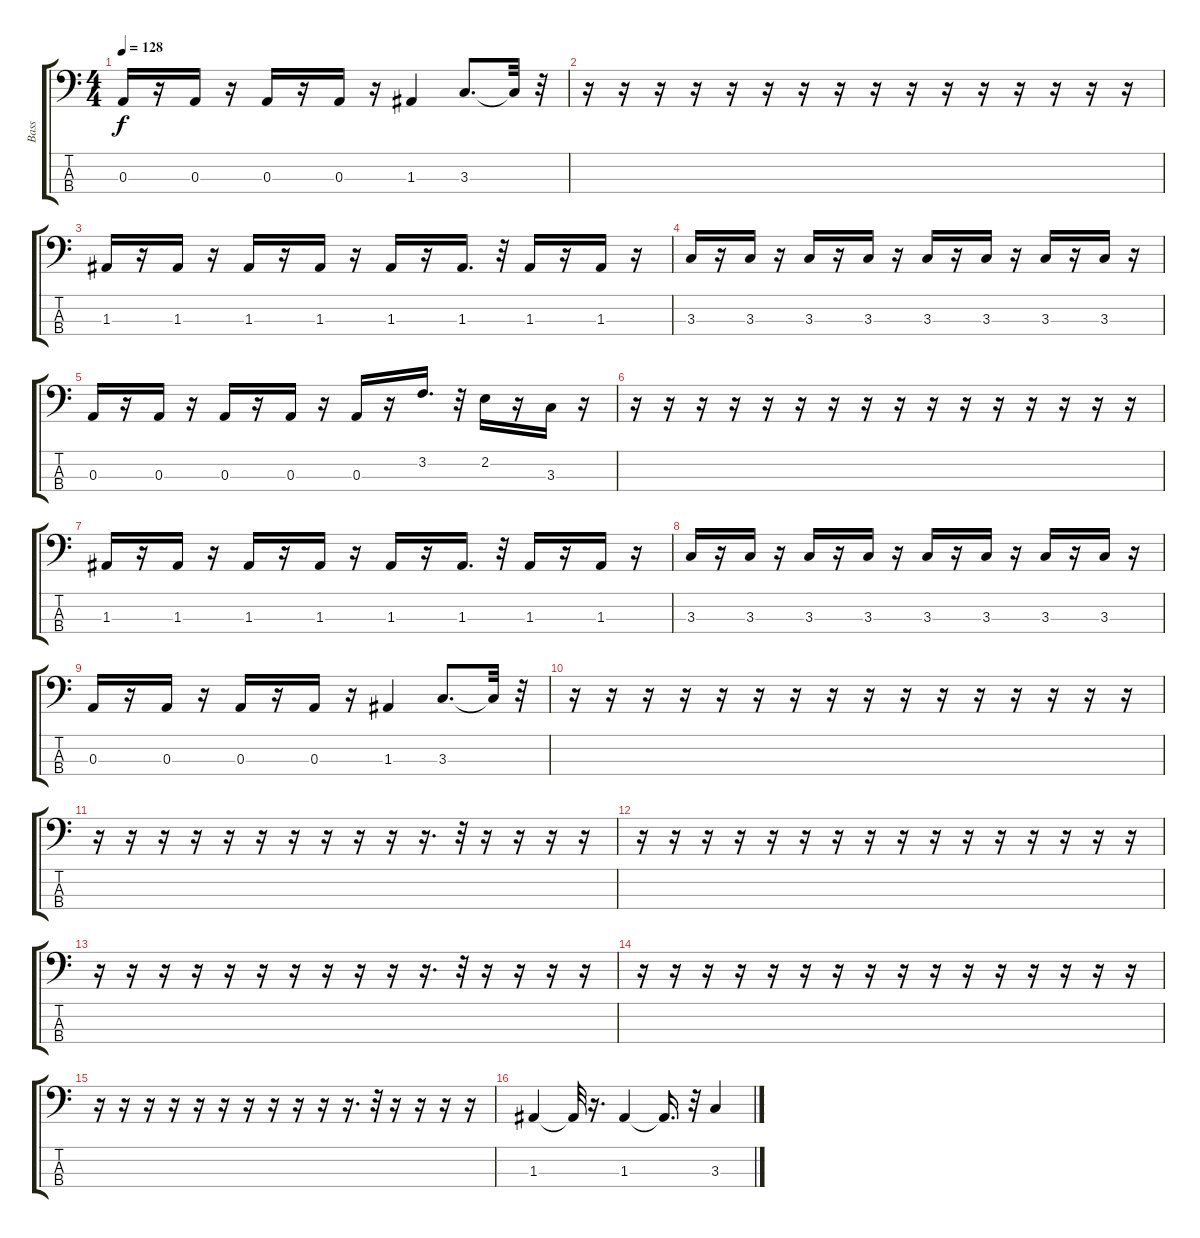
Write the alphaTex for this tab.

\track ("Bass" "Bass") {instrument electricbasspick}
\staff {score tabs}
\tuning (G2 D2 A1 E1) {hide}
\ts (4 4)
\tempo 128
\clef f4
\ks c
0.3.16{dy f} r.16 0.3.16 r.16 0.3.16 r.16 0.3.16 r.16 1.3.4 3.3.8{d} 3.3{t}.32 r.32 |
r.16 r.16 r.16 r.16 r.16 r.16 r.16 r.16 r.16 r.16 r.16 r.16 r.16 r.16 r.16 r.16 |
1.3.16 r.16 1.3.16 r.16 1.3.16 r.16 1.3.16 r.16 1.3.16 r.16 1.3.16{d} r.32 1.3.16 r.16 1.3.16 r.16 |
3.3.16 r.16 3.3.16 r.16 3.3.16 r.16 3.3.16 r.16 3.3.16 r.16 3.3.16 r.16 3.3.16 r.16 3.3.16 r.16 |
0.3.16 r.16 0.3.16 r.16 0.3.16 r.16 0.3.16 r.16 0.3.16 r.16 3.2.16{d} r.32 2.2.16 r.16 3.3.16 r.16 |
r.16 r.16 r.16 r.16 r.16 r.16 r.16 r.16 r.16 r.16 r.16 r.16 r.16 r.16 r.16 r.16 |
1.3.16 r.16 1.3.16 r.16 1.3.16 r.16 1.3.16 r.16 1.3.16 r.16 1.3.16{d} r.32 1.3.16 r.16 1.3.16 r.16 |
3.3.16 r.16 3.3.16 r.16 3.3.16 r.16 3.3.16 r.16 3.3.16 r.16 3.3.16 r.16 3.3.16 r.16 3.3.16 r.16 |
0.3.16 r.16 0.3.16 r.16 0.3.16 r.16 0.3.16 r.16 1.3.4 3.3.8{d} 3.3{t}.32 r.32 |
r.16 r.16 r.16 r.16 r.16 r.16 r.16 r.16 r.16 r.16 r.16 r.16 r.16 r.16 r.16 r.16 |
r.16 r.16 r.16 r.16 r.16 r.16 r.16 r.16 r.16 r.16 r.16{d} r.32 r.16 r.16 r.16 r.16 |
r.16 r.16 r.16 r.16 r.16 r.16 r.16 r.16 r.16 r.16 r.16 r.16 r.16 r.16 r.16 r.16 |
r.16 r.16 r.16 r.16 r.16 r.16 r.16 r.16 r.16 r.16 r.16{d} r.32 r.16 r.16 r.16 r.16 |
r.16 r.16 r.16 r.16 r.16 r.16 r.16 r.16 r.16 r.16 r.16 r.16 r.16 r.16 r.16 r.16 |
r.16 r.16 r.16 r.16 r.16 r.16 r.16 r.16 r.16 r.16 r.16{d} r.32 r.16 r.16 r.16 r.16 |
1.3.4 1.3{t}.32 r.16{d} 1.3.4 1.3{t}.16{d} r.32 3.3.4
